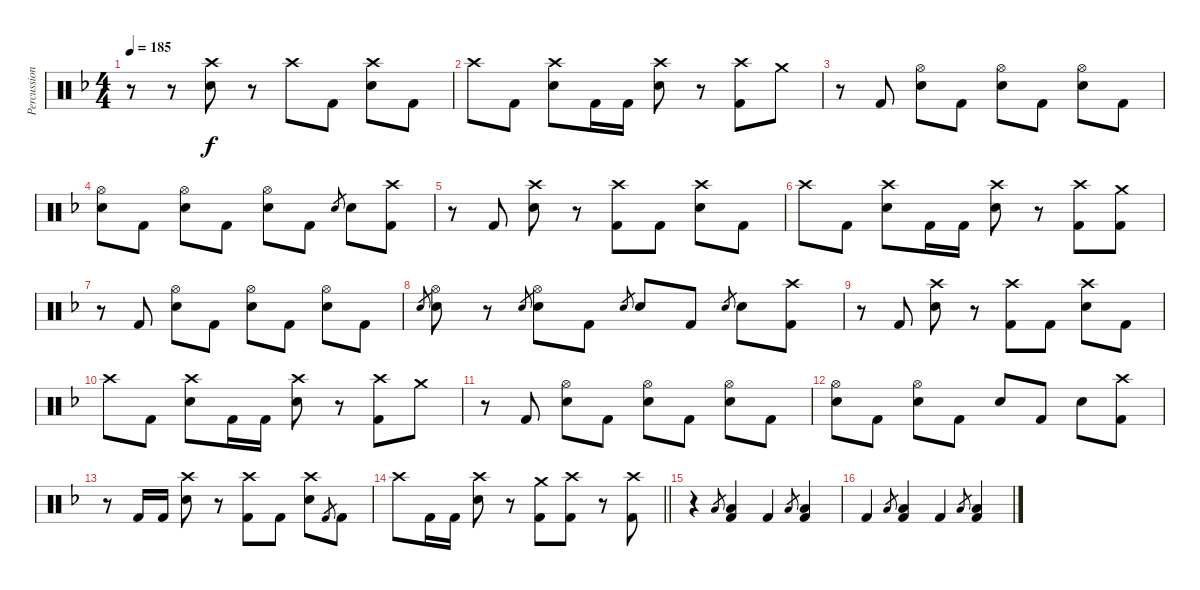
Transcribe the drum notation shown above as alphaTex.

\track ("Percussion" "Percussion") {instrument percussion}
\staff {score}
\articulation defaults
\ts (4 4)
\tempo 185
\clef neutral
\ks dminor
r.8{dy f} r.8 ("Crash high (hit)" "Electric Snare (hit)").8 r.8 "Crash high (hit)".8 "Kick (hit) 2".8 ("Crash high (hit)" "Electric Snare (hit)").8 "Kick (hit) 2".8 |
"Crash high (hit)".8 "Kick (hit) 2".8 ("Crash high (hit)" "Electric Snare (hit)").8 "Kick (hit) 2".16 "Kick (hit) 2".16 ("Crash high (hit)" "Electric Snare (hit)").8 r.8 ("Crash high (hit)" "Kick (hit) 2").8 "Crash medium (hit)".8 |
r.8 "Kick (hit) 2".8 ("Hi-Hat (open)" "Electric Snare (hit)").8 "Kick (hit) 2".8 ("Hi-Hat (open)" "Electric Snare (hit)").8 "Kick (hit) 2".8 ("Hi-Hat (open)" "Electric Snare (hit)").8 "Kick (hit) 2".8 |
("Hi-Hat (open)" "Electric Snare (hit)").8 "Kick (hit) 2".8 ("Hi-Hat (open)" "Electric Snare (hit)").8 "Kick (hit) 2".8 ("Hi-Hat (open)" "Electric Snare (hit)").8 "Kick (hit) 2".8 "Electric Snare (hit)".8{gr} "Electric Snare (hit)".8 ("Crash high (hit)" "Kick (hit) 2").8 |
r.8 "Kick (hit) 2".8 ("Crash high (hit)" "Electric Snare (hit)").8 r.8 ("Crash high (hit)" "Kick (hit) 2").8 "Kick (hit) 2".8 ("Crash high (hit)" "Electric Snare (hit)").8 "Kick (hit) 2".8 |
"Crash high (hit)".8 "Kick (hit) 2".8 ("Crash high (hit)" "Electric Snare (hit)").8 "Kick (hit) 2".16 "Kick (hit) 2".16 ("Crash high (hit)" "Electric Snare (hit)").8 r.8 ("Crash high (hit)" "Kick (hit) 2").8 ("Crash medium (hit)" "Kick (hit) 2").8 |
r.8 "Kick (hit) 2".8 ("Hi-Hat (open)" "Electric Snare (hit)").8 "Kick (hit) 2".8 ("Hi-Hat (open)" "Electric Snare (hit)").8 "Kick (hit) 2".8 ("Hi-Hat (open)" "Electric Snare (hit)").8 "Kick (hit) 2".8 |
"Electric Snare (hit)".8{gr} ("Hi-Hat (open)" "Electric Snare (hit)").8 r.8 "Electric Snare (hit)".8{gr} ("Hi-Hat (open)" "Electric Snare (hit)").8 "Kick (hit) 2".8 "Electric Snare (hit)".8{gr} "Electric Snare (hit)".8 "Kick (hit) 2".8 "Electric Snare (hit)".8{gr} "Electric Snare (hit)".8 ("Crash high (hit)" "Kick (hit) 2").8 |
r.8 "Kick (hit) 2".8 ("Crash high (hit)" "Electric Snare (hit)").8 r.8 ("Crash high (hit)" "Kick (hit) 2").8 "Kick (hit) 2".8 ("Crash high (hit)" "Electric Snare (hit)").8 "Kick (hit) 2".8 |
"Crash high (hit)".8 "Kick (hit) 2".8 ("Crash high (hit)" "Electric Snare (hit)").8 "Kick (hit) 2".16 "Kick (hit) 2".16 ("Crash high (hit)" "Electric Snare (hit)").8 r.8 ("Crash high (hit)" "Kick (hit) 2").8 "Crash medium (hit)".8 |
r.8 "Kick (hit) 2".8 ("Hi-Hat (open)" "Electric Snare (hit)").8 "Kick (hit) 2".8 ("Hi-Hat (open)" "Electric Snare (hit)").8 "Kick (hit) 2".8 ("Hi-Hat (open)" "Electric Snare (hit)").8 "Kick (hit) 2".8 |
("Hi-Hat (open)" "Electric Snare (hit)").8 "Kick (hit) 2".8 ("Hi-Hat (open)" "Electric Snare (hit)").8 "Kick (hit) 2".8 "Electric Snare (hit)".8 "Kick (hit) 2".8 "Electric Snare (hit)".8 ("Crash high (hit)" "Kick (hit) 2").8 |
r.8 "Kick (hit) 2".16 "Kick (hit) 2".16 ("Crash high (hit)" "Electric Snare (hit)").8 r.8 ("Crash high (hit)" "Kick (hit) 2").8 "Kick (hit) 2".8 ("Crash high (hit)" "Electric Snare (hit)").8 "Kick (hit) 2".8{gr} "Kick (hit) 2".8 |
\barLineRight lightlight "Crash high (hit)".8 "Kick (hit) 2".16 "Kick (hit) 2".16
("Crash high (hit)" "Electric Snare (hit)").8 r.8 ("Crash medium (hit)" "Kick (hit) 2").8 ("Crash high (hit)" "Kick (hit) 2").8 r.8 ("Crash high (hit)" "Kick (hit) 2").8 |
r.4 "Low Tom (hit)".8{gr} ("Low Tom (hit)" "Kick (hit) 2").4 "Kick (hit) 2".4 "Low Tom (hit)".8{gr} ("Low Tom (hit)" "Kick (hit) 2").4 |
"Kick (hit) 2".4 "Low Tom (hit)".8{gr} ("Low Tom (hit)" "Kick (hit) 2").4 "Kick (hit) 2".4 "Low Tom (hit)".8{gr} ("Low Tom (hit)" "Kick (hit) 2").4
